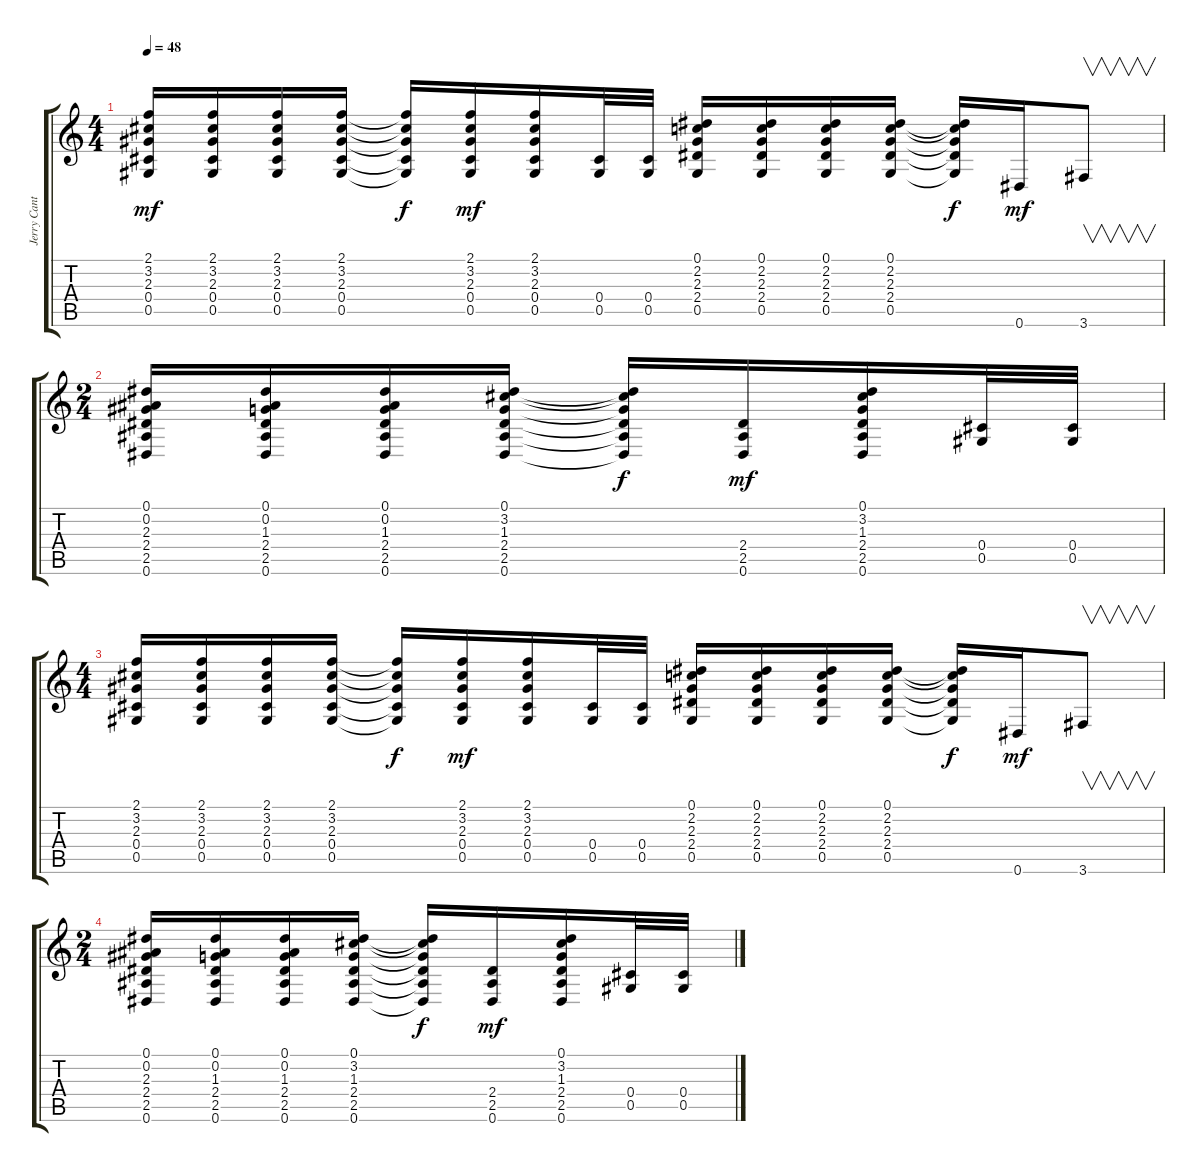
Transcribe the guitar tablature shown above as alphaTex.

\track ("Jerry Cantrell" "Jerry Cant") {instrument acousticguitarsteel}
\staff {score tabs}
\tuning (Eb4 Bb3 Gb3 Db3 Ab2 Eb2) {hide}
\ts (4 4)
\tempo 48
\clef g2
\ks c
(2.1 3.2 2.3 0.4 0.5).16{dy mf} (2.1 3.2 2.3 0.4 0.5).16 (2.1 3.2 2.3 0.4 0.5).16 (2.1 3.2 2.3 0.4 0.5).16 (2.1{t} 3.2{t} 2.3{t} 0.4{t} 0.5{t}).16{dy f} (2.1 3.2 2.3 0.4 0.5).16{dy mf} (2.1 3.2 2.3 0.4 0.5).16 (0.4 0.5).32 (0.4 0.5).32 (0.1 2.2 2.3 2.4 0.5).16 (0.1 2.2 2.3 2.4 0.5).16 (0.1 2.2 2.3 2.4 0.5).16 (0.1 2.2 2.3 2.4 0.5).16 (0.1{t} 2.2{t} 2.3{t} 2.4{t} 0.5{t}).16{dy f} 0.6.16{dy mf} 3.6.8{v} |
\ts (2 4)
(0.1 0.2 2.3 2.4 2.5 0.6).16 (0.1 0.2 1.3 2.4 2.5 0.6).16 (0.1 0.2 1.3 2.4 2.5 0.6).16 (0.1 3.2 1.3 2.4 2.5 0.6).16 (0.1{t} 3.2{t} 1.3{t} 2.4{t} 2.5{t} 0.6{t}).16{dy f} (2.4 2.5 0.6).16{dy mf} (0.1 3.2 1.3 2.4 2.5 0.6).16 (0.4 0.5).32 (0.4 0.5).32 |
\ts (4 4)
(2.1 3.2 2.3 0.4 0.5).16 (2.1 3.2 2.3 0.4 0.5).16 (2.1 3.2 2.3 0.4 0.5).16 (2.1 3.2 2.3 0.4 0.5).16 (2.1{t} 3.2{t} 2.3{t} 0.4{t} 0.5{t}).16{dy f} (2.1 3.2 2.3 0.4 0.5).16{dy mf} (2.1 3.2 2.3 0.4 0.5).16 (0.4 0.5).32 (0.4 0.5).32 (0.1 2.2 2.3 2.4 0.5).16 (0.1 2.2 2.3 2.4 0.5).16 (0.1 2.2 2.3 2.4 0.5).16 (0.1 2.2 2.3 2.4 0.5).16 (0.1{t} 2.2{t} 2.3{t} 2.4{t} 0.5{t}).16{dy f} 0.6.16{dy mf} 3.6.8{v} |
\ts (2 4)
(0.1 0.2 2.3 2.4 2.5 0.6).16 (0.1 0.2 1.3 2.4 2.5 0.6).16 (0.1 0.2 1.3 2.4 2.5 0.6).16 (0.1 3.2 1.3 2.4 2.5 0.6).16 (0.1{t} 3.2{t} 1.3{t} 2.4{t} 2.5{t} 0.6{t}).16{dy f} (2.4 2.5 0.6).16{dy mf} (0.1 3.2 1.3 2.4 2.5 0.6).16 (0.4 0.5).32 (0.4 0.5).32
